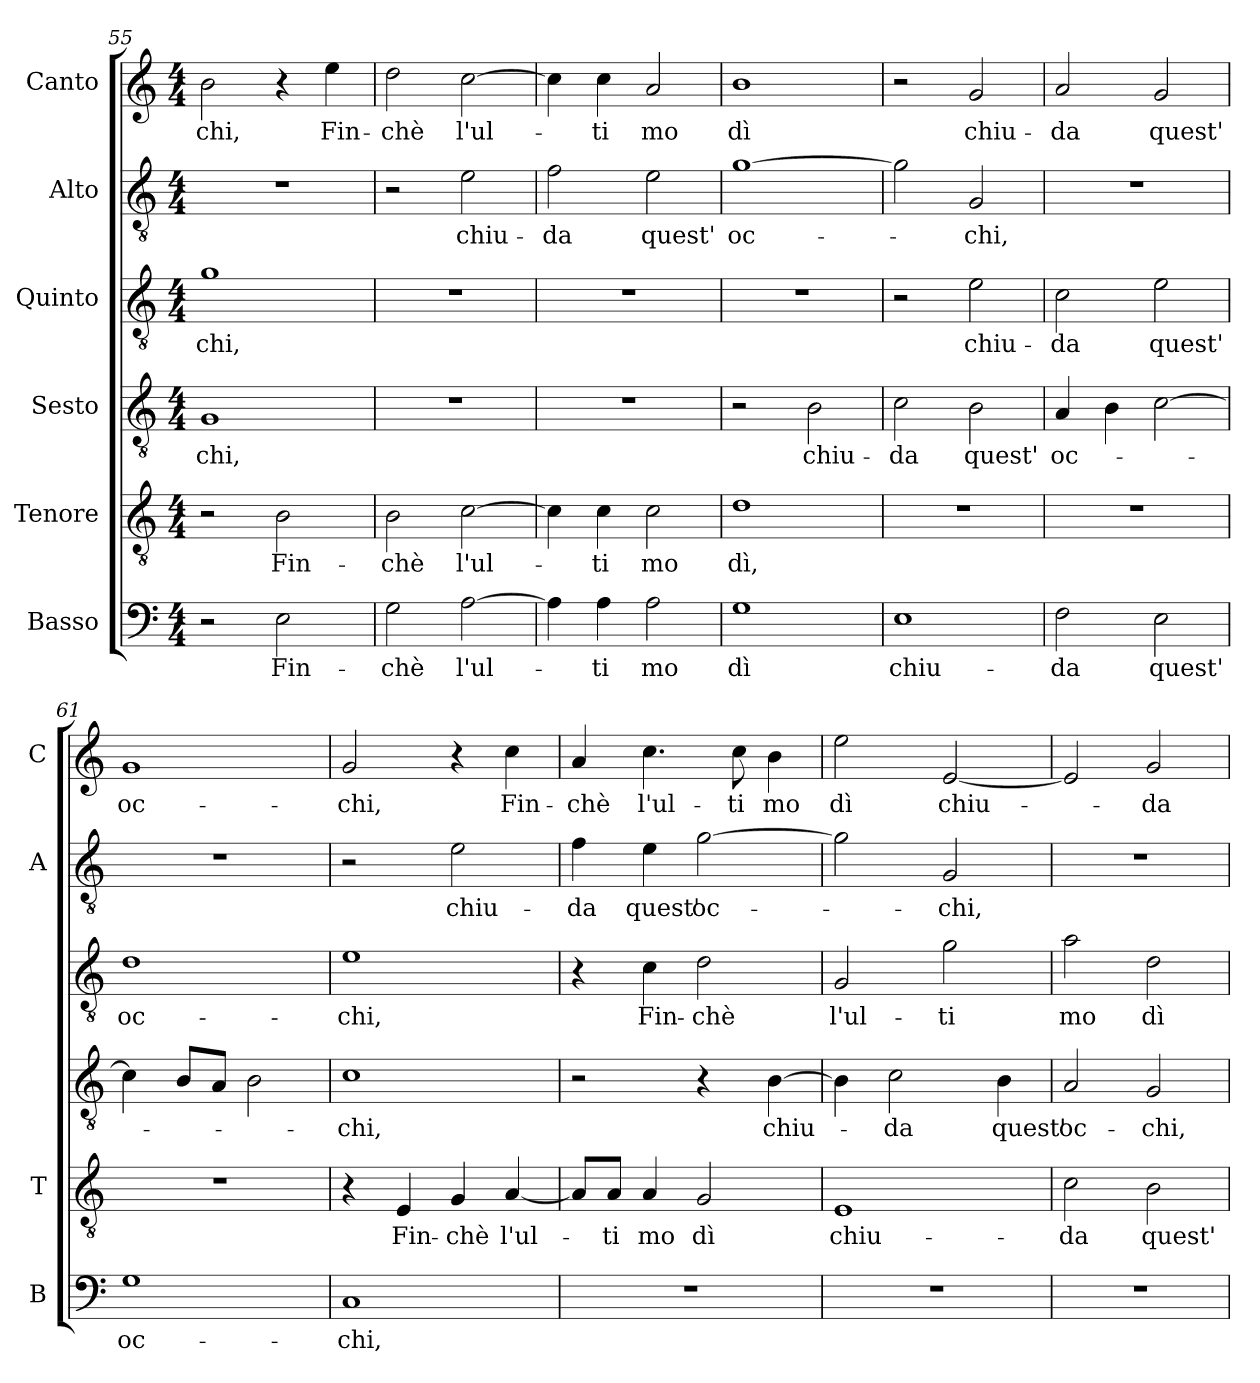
**kern	**text	**kern	**text	**kern	**text	**kern	**text	**kern	**text	**kern	**text
*part6	*part6	*part5	*part5	*part4	*part4	*part3	*part3	*part2	*part2	*part1	*part1
*staff6	*staff6	*staff5	*staff5	*staff4	*staff4	*staff3	*staff3	*staff2	*staff2	*staff1	*staff1
*I"Basso	*	*I"Tenore	*	*I"Sesto	*	*I"Quinto	*	*I"Alto	*	*I"Canto	*
*I'B	*	*I'T	*	*	*	*	*	*I'A	*	*I'C	*
*clefF4	*	*clefGv2	*	*clefGv2	*	*clefGv2	*	*clefGv2	*	*clefG2	*
*k[]	*	*k[]	*	*k[]	*	*k[]	*	*k[]	*	*k[]	*
*C:	*	*C:	*	*C:	*	*C:	*	*C:	*	*C:	*
*M4/4	*	*M4/4	*	*M4/4	*	*M4/4	*	*M4/4	*	*M4/4	*
=55	=55	=55	=55	=55	=55	=55	=55	=55	=55	=55	=55
!	!	!	!	!	!LO:LY:b	!	!LO:LY:b	!	!	!	!LO:LY:b
2r	.	2r	.	1G	-chi,	1g	-chi,	1r	.	2b\	-chi,
!	!LO:LY:b	!	!LO:LY:b	!	!	!	!	!	!	!	!
2E\	Fin-	2B\	Fin-	.	.	.	.	.	.	4r	.
!	!	!	!	!	!	!	!	!	!	!	!LO:LY:b
.	.	.	.	.	.	.	.	.	.	4ee\	Fin-
!!LO:LB:g=z
=56	=56	=56	=56	=56	=56	=56	=56	=56	=56	=56	=56
!	!LO:LY:b	!	!LO:LY:b	!	!	!	!	!	!	!	!LO:LY:b
2G\	-chè	2B\	-chè	1r	.	1r	.	2r	.	2dd\	-chè
!	!LO:LY:b	!	!LO:LY:b	!	!	!	!	!	!LO:LY:b	!	!LO:LY:b
[2A\	l'ul-	[2c\	l'ul-	.	.	.	.	2e\	chiu-	[2cc\	l'ul-
=57	=57	=57	=57	=57	=57	=57	=57	=57	=57	=57	=57
!	!	!	!	!	!	!	!	!	!LO:LY:b	!	!
4A\]	.	4c\]	.	1r	.	1r	.	2f\	-da	4cc\]	.
!	!LO:LY:b	!	!LO:LY:b	!	!	!	!	!	!	!	!LO:LY:b
4A\	-ti	4c\	-ti	.	.	.	.	.	.	4cc\	-ti
!	!LO:LY:b	!	!LO:LY:b	!	!	!	!	!	!LO:LY:b	!	!LO:LY:b
2A\	mo	2c\	mo	.	.	.	.	2e\	quest'	2a/	mo
=58	=58	=58	=58	=58	=58	=58	=58	=58	=58	=58	=58
!	!LO:LY:b	!	!LO:LY:b	!	!	!	!	!	!LO:LY:b	!	!LO:LY:b
1G	dì	1d	dì,	2r	.	1r	.	[1g	oc-	1b	dì
!	!	!	!	!	!LO:LY:b	!	!	!	!	!	!
.	.	.	.	2B\	chiu-	.	.	.	.	.	.
=59	=59	=59	=59	=59	=59	=59	=59	=59	=59	=59	=59
!	!LO:LY:b	!	!	!	!LO:LY:b	!	!	!	!	!	!
1E	chiu-	1r	.	2c\	-da	2r	.	2g\]	.	2r	.
!	!	!	!	!	!LO:LY:b	!	!LO:LY:b	!	!LO:LY:b	!	!LO:LY:b
.	.	.	.	2B\	quest'	2e\	chiu-	2G/	-chi,	2g/	chiu-
=60	=60	=60	=60	=60	=60	=60	=60	=60	=60	=60	=60
!	!LO:LY:b	!	!	!	!LO:LY:b	!	!LO:LY:b	!	!	!	!LO:LY:b
2F\	-da	1r	.	4A/	oc-	2c\	-da	1r	.	2a/	-da
.	.	.	.	4B\	.	.	.	.	.	.	.
!	!LO:LY:b	!	!	!	!	!	!LO:LY:b	!	!	!	!LO:LY:b
2E\	quest'	.	.	[2c\	.	2e\	quest'	.	.	2g/	quest'
=61	=61	=61	=61	=61	=61	=61	=61	=61	=61	=61	=61
!	!LO:LY:b	!	!	!	!	!	!LO:LY:b	!	!	!	!LO:LY:b
1G	oc-	1r	.	4c\]	.	1d	oc-	1r	.	1g	oc-
.	.	.	.	8B/L	.	.	.	.	.	.	.
.	.	.	.	8A/J	.	.	.	.	.	.	.
.	.	.	.	2B\	.	.	.	.	.	.	.
=62	=62	=62	=62	=62	=62	=62	=62	=62	=62	=62	=62
!	!LO:LY:b	!	!	!	!LO:LY:b	!	!LO:LY:b	!	!	!	!LO:LY:b
1C	-chi,	4r	.	1c	-chi,	1e	-chi,	2r	.	2g/	-chi,
!	!	!	!LO:LY:b	!	!	!	!	!	!	!	!
.	.	4E/	Fin-	.	.	.	.	.	.	.	.
!	!	!	!LO:LY:b	!	!	!	!	!	!LO:LY:b	!	!
.	.	4G/	-chè	.	.	.	.	2e\	chiu-	4r	.
!	!	!	!LO:LY:b	!	!	!	!	!	!	!	!LO:LY:b
.	.	[4A/	l'ul-	.	.	.	.	.	.	4cc\	Fin-
=63	=63	=63	=63	=63	=63	=63	=63	=63	=63	=63	=63
!	!	!	!	!	!	!	!	!	!LO:LY:b	!	!LO:LY:b
1r	.	8A/L]	.	2r	.	4r	.	4f\	-da	4a/	-chè
!	!	!	!LO:LY:b	!	!	!	!	!	!	!	!
.	.	8A/J	-ti	.	.	.	.	.	.	.	.
!	!	!	!LO:LY:b	!	!	!	!LO:LY:b	!	!LO:LY:b	!	!LO:LY:b
.	.	4A/	mo	.	.	4c\	Fin-	4e\	quest'	4.cc\	l'ul-
!	!	!	!LO:LY:b	!	!	!	!LO:LY:b	!	!LO:LY:b	!	!
.	.	2G/	dì	4r	.	2d\	-chè	[2g\	oc-	.	.
!	!	!	!	!	!	!	!	!	!	!	!LO:LY:b
.	.	.	.	.	.	.	.	.	.	8cc\	-ti
!	!	!	!	!	!LO:LY:b	!	!	!	!	!	!LO:LY:b
.	.	.	.	[4B\	chiu-	.	.	.	.	4b\	mo
!!LO:LB:g=z
=64	=64	=64	=64	=64	=64	=64	=64	=64	=64	=64	=64
!	!	!	!LO:LY:b	!	!	!	!LO:LY:b	!	!	!	!LO:LY:b
1r	.	1E	chiu-	4B\]	.	2G/	l'ul-	2g\]	.	2ee\	dì
!	!	!	!	!	!LO:LY:b	!	!	!	!	!	!
.	.	.	.	2c\	-da	.	.	.	.	.	.
!	!	!	!	!	!	!	!LO:LY:b	!	!LO:LY:b	!	!LO:LY:b
.	.	.	.	.	.	2g\	-ti	2G/	-chi,	[2e/	chiu-
!	!	!	!	!	!LO:LY:b	!	!	!	!	!	!
.	.	.	.	4B\	quest'	.	.	.	.	.	.
=65	=65	=65	=65	=65	=65	=65	=65	=65	=65	=65	=65
!	!	!	!LO:LY:b	!	!LO:LY:b	!	!LO:LY:b	!	!	!	!
1r	.	2c\	-da	2A/	oc-	2a\	mo	1r	.	2e/]	.
!	!	!	!LO:LY:b	!	!LO:LY:b	!	!LO:LY:b	!	!	!	!LO:LY:b
.	.	2B\	quest'	2G/	-chi,	2d\	dì	.	.	2g/	-da
=	=	=	=	=	=	=	=	=	=	=	=
*-	*-	*-	*-	*-	*-	*-	*-	*-	*-	*-	*-
